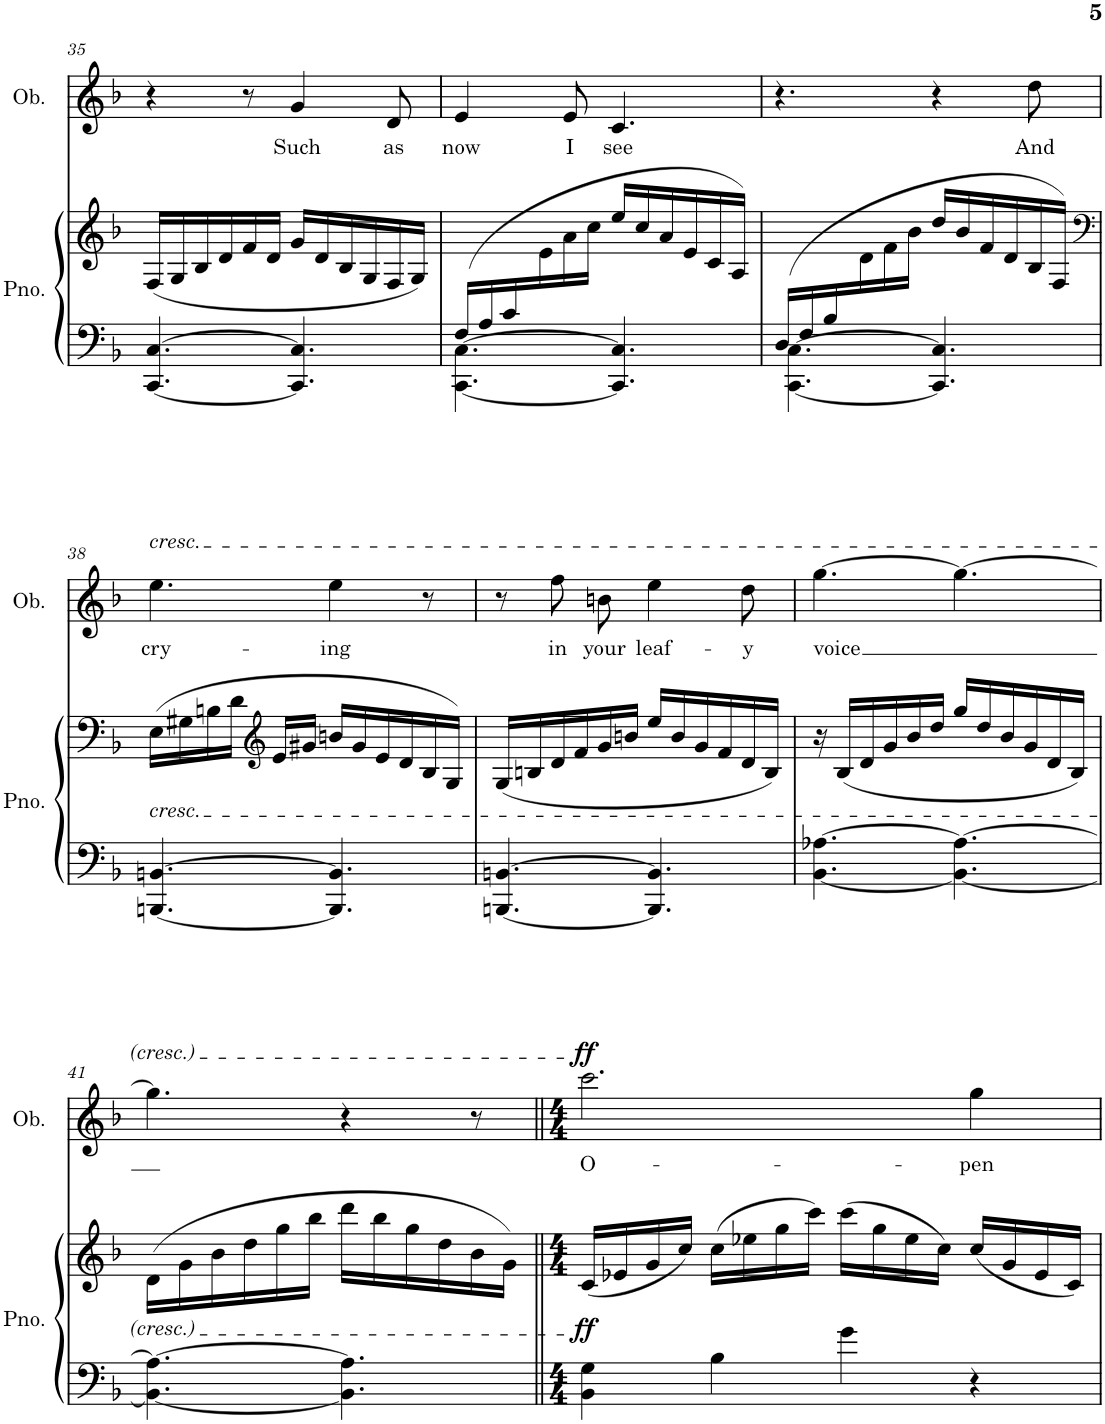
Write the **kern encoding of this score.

**kern	**kern	**dynam	**kern	**text	**dynam
*part2	*part2	*part2	*part1	*part1	*part1
*staff3	*staff2	*staff2/3	*staff1	*staff1	*staff1
*I"Piano	*	*	*I"Oboe	*	*
*I'Pno.	*	*	*I'Ob.	*	*
!!LO:PB:g=z
*clefF4	*clefG2	*	*clefG2	*	*
*k[b-]	*k[b-]	*	*k[b-]	*	*
*M6/8	*M6/8	*	*M6/8	*	*
=35	=35	=35	=35	=35	=35
[4.CC/ [4.C/	(16F/LL	.	4r	.	.
.	16G/	.	.	.	.
.	16B-/	.	.	.	.
.	16d/	.	.	.	.
.	16f/	.	8r	.	.
.	16d/JJ	.	.	.	.
!	!	!	!	!LO:LY:b	!
4.CC/] 4.C/]	16g/LL	.	4g/	Such	.
.	16d/	.	.	.	.
.	16B-/	.	.	.	.
.	16G/	.	.	.	.
!	!	!	!	!LO:LY:b	!
.	16F/	.	8d/	as	.
.	16G/JJ)	.	.	.	.
=36	=36	=36	=36	=36	=36
*^	*	*	*	*	*
!	!	!	!	!	!LO:LY:b	!
(16F/LL	[4.CC\ [4.C\	8.ryy	.	4e/	now	.
16A/	.	.	.	.	.	.
16c/	.	.	.	.	.	.
2ryy	.	16e\	.	.	.	.
!	!	!	!	!	!LO:LY:b	!
.	.	16a\	.	8e/	I	.
.	.	16cc\JJ	.	.	.	.
!	!	!	!	!	!LO:LY:b	!
.	4.CC/] 4.C/]	16ee/LL	.	4.c/	see	.
.	.	16cc/	.	.	.	.
.	.	16a/	.	.	.	.
.	.	16e/	.	.	.	.
.	.	16c/	.	.	.	.
16ryy	.	16A/JJ)	.	.	.	.
=37	=37	=37	=37	=37	=37	=37
(16D/LL	[4.CC\ [4.C\	8.ryy	.	4.r	.	.
16F/	.	.	.	.	.	.
16B-/	.	.	.	.	.	.
2ryy	.	16d\	.	.	.	.
.	.	16f\	.	.	.	.
.	.	16b-\JJ	.	.	.	.
.	4.CC/] 4.C/]	16dd/LL	.	4r	.	.
.	.	16b-/	.	.	.	.
.	.	16f/	.	.	.	.
.	.	16d/	.	.	.	.
!	!	!	!	!	!LO:LY:b	!
.	.	16B-/	.	8dd\	And	.
16ryy	.	16F/JJ)	.	.	.	.
*v	*v	*	*	*	*	*
!!LO:LB:g=z
=38	=38	=38	=38	=38	=38
*	*clefF4	*	*	*	*
!	!	!	!LO:TX:a:i:t=cresc.	!	!
!	!LO:TX:b:i:t=cresc.	!	!	!	!
!	!	!	!	!LO:LY:b	!
[4.BBBn/ [4.BBn/	(16E\LL	.	4.ee\	cry-	.
.	16G#X\	.	.	.	.
.	16Bn\	.	.	.	.
.	16d\JJ	.	.	.	.
*	*clefG2	*	*	*	*
.	16e/LL	.	.	.	.
.	16g#X/JJ	.	.	.	.
!	!	!	!	!LO:LY:b	!
4.BBB/] 4.BB/]	16bn/LL	.	4ee\	-ing	.
.	16g#/	.	.	.	.
.	16e/	.	.	.	.
.	16d/	.	.	.	.
.	16B/	.	8r	.	.
.	16G#/JJ)	.	.	.	.
=39	=39	=39	=39	=39	=39
[4.BBBn/ [4.BBn/	(16G/LL	.	8r	.	.
.	16Bn/	.	.	.	.
!	!	!	!	!LO:LY:b	!
.	16d/	.	8ff\L	in	.
.	16f/	.	.	.	.
!	!	!	!	!LO:LY:b	!
.	16g/	.	8bn\J	your	.
.	16bn/JJ	.	.	.	.
!	!	!	!	!LO:LY:b	!
4.BBB/] 4.BB/]	16ee/LL	.	4ee\	leaf-	.
.	16b/	.	.	.	.
.	16g/	.	.	.	.
.	16f/	.	.	.	.
!	!	!	!	!LO:LY:b	!
.	16d/	.	8dd\	-y	.
.	16B/JJ)	.	.	.	.
=40	=40	=40	=40	=40	=40
!	!	!	!	!LO:LY:b	!
[4.BB-\ [4.A-X\	16r	.	[4.gg\	voice	.
.	(16B-/LL	.	.	.	.
.	16d/	.	.	.	.
.	16g/	.	.	.	.
.	16b-/	.	.	.	.
.	16dd/JJ	.	.	.	.
4.BB-\_ 4.A-\_	16gg/LL	.	4.gg\_	.	.
.	16dd/	.	.	.	.
.	16b-/	.	.	.	.
.	16g/	.	.	.	.
.	16d/	.	.	.	.
.	16B-/JJ)	.	.	.	.
!!LO:LB:g=z
=41	=41	=41	=41	=41	=41
4.BB-\_ 4.A-\_	(16d\LL	.	4.gg\]	.	.
.	16g\	.	.	.	.
.	16b-\	.	.	.	.
.	16dd\	.	.	.	.
.	16gg\	.	.	.	.
.	16bb-\JJ	.	.	.	.
4.BB-\] 4.A-\]	16ddd\LL	.	4r	.	.
.	16bb-\	.	.	.	.
.	16gg\	.	.	.	.
.	16dd\	.	.	.	.
.	16b-\	.	8r	.	.
.	16g\JJ)	.	.	.	.
=42||	=42||	=42||	=42||	=42||	=42||
*M4/4	*M4/4	*	*M4/4	*	*
!	!	!LO:DY:b	!	!LO:LY:b	!LO:DY:a
4BB-\ 4G\	(16c/LL	ff	2.ccc\	O-	ff
.	16e-X/	.	.	.	.
.	16g/	.	.	.	.
.	16cc/JJ)	.	.	.	.
4B-\	(16cc\LL	.	.	.	.
.	16ee-X\	.	.	.	.
.	16gg\	.	.	.	.
.	16ccc\JJ)	.	.	.	.
4g\	(16ccc\LL	.	.	.	.
.	16gg\	.	.	.	.
.	16ee-\	.	.	.	.
.	16cc\JJ)	.	.	.	.
!	!	!	!	!LO:LY:b	!
4r	(16cc/LL	.	4gg\	-pen	.
.	16g/	.	.	.	.
.	16e-/	.	.	.	.
.	16c/JJ)	.	.	.	.
=	=	=	=	=	=
*-	*-	*-	*-	*-	*-
